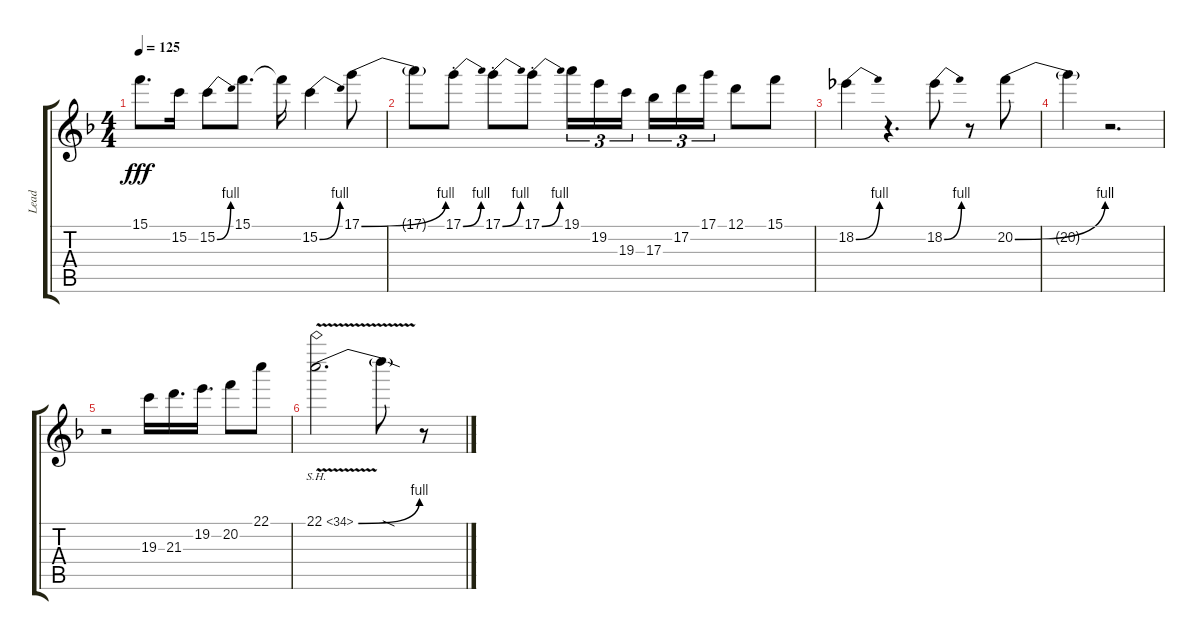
\track ("Lead" "Lead") {instrument overdrivenguitar}
\staff {score tabs}
\tuning (D4 A3 F3 C3 G2 C2) {hide}
\ts (4 4)
\tempo 125
\clef g2
\ks dminor
15.1.8{d dy fff} 15.2.16 15.2{be (bend 0 0 60 4)}.8 15.1.8{d} 15.1{t}.16 15.2{be (bend 0 0 60 4)}.4 17.1{be (bend 0 0 60 4)}.8 |
17.1{t}.8 17.1{be (bend 0 0 60 4) st}.8 17.1{be (bend 0 0 60 4) st}.8 17.1{be (bend 0 0 60 4) st}.8 19.1.16{tu (3 2)} 19.2.16{tu (3 2)} 19.3.16{tu (3 2) beam splitsecondary} 17.3.16{tu (3 2)} 17.2.16{tu (3 2)} 17.1.16{tu (3 2)} 12.1.8 15.1.8 |
18.2{be (bend 0 0 60 4)}.4 r.4{d} 18.2{be (bend 0 0 60 4)}.8 r.8 20.2{be (bend 0 0 60 4)}.8 |
20.2{t}.4 r.2{d} |
r.2 19.3.16 21.3.16{d} 19.2.16{d} 20.2.8 22.1.8 |
22.1{be (bend 0 0 60 4) sh 12 v}.2{d} 22.1{sod t}.8 r.8
